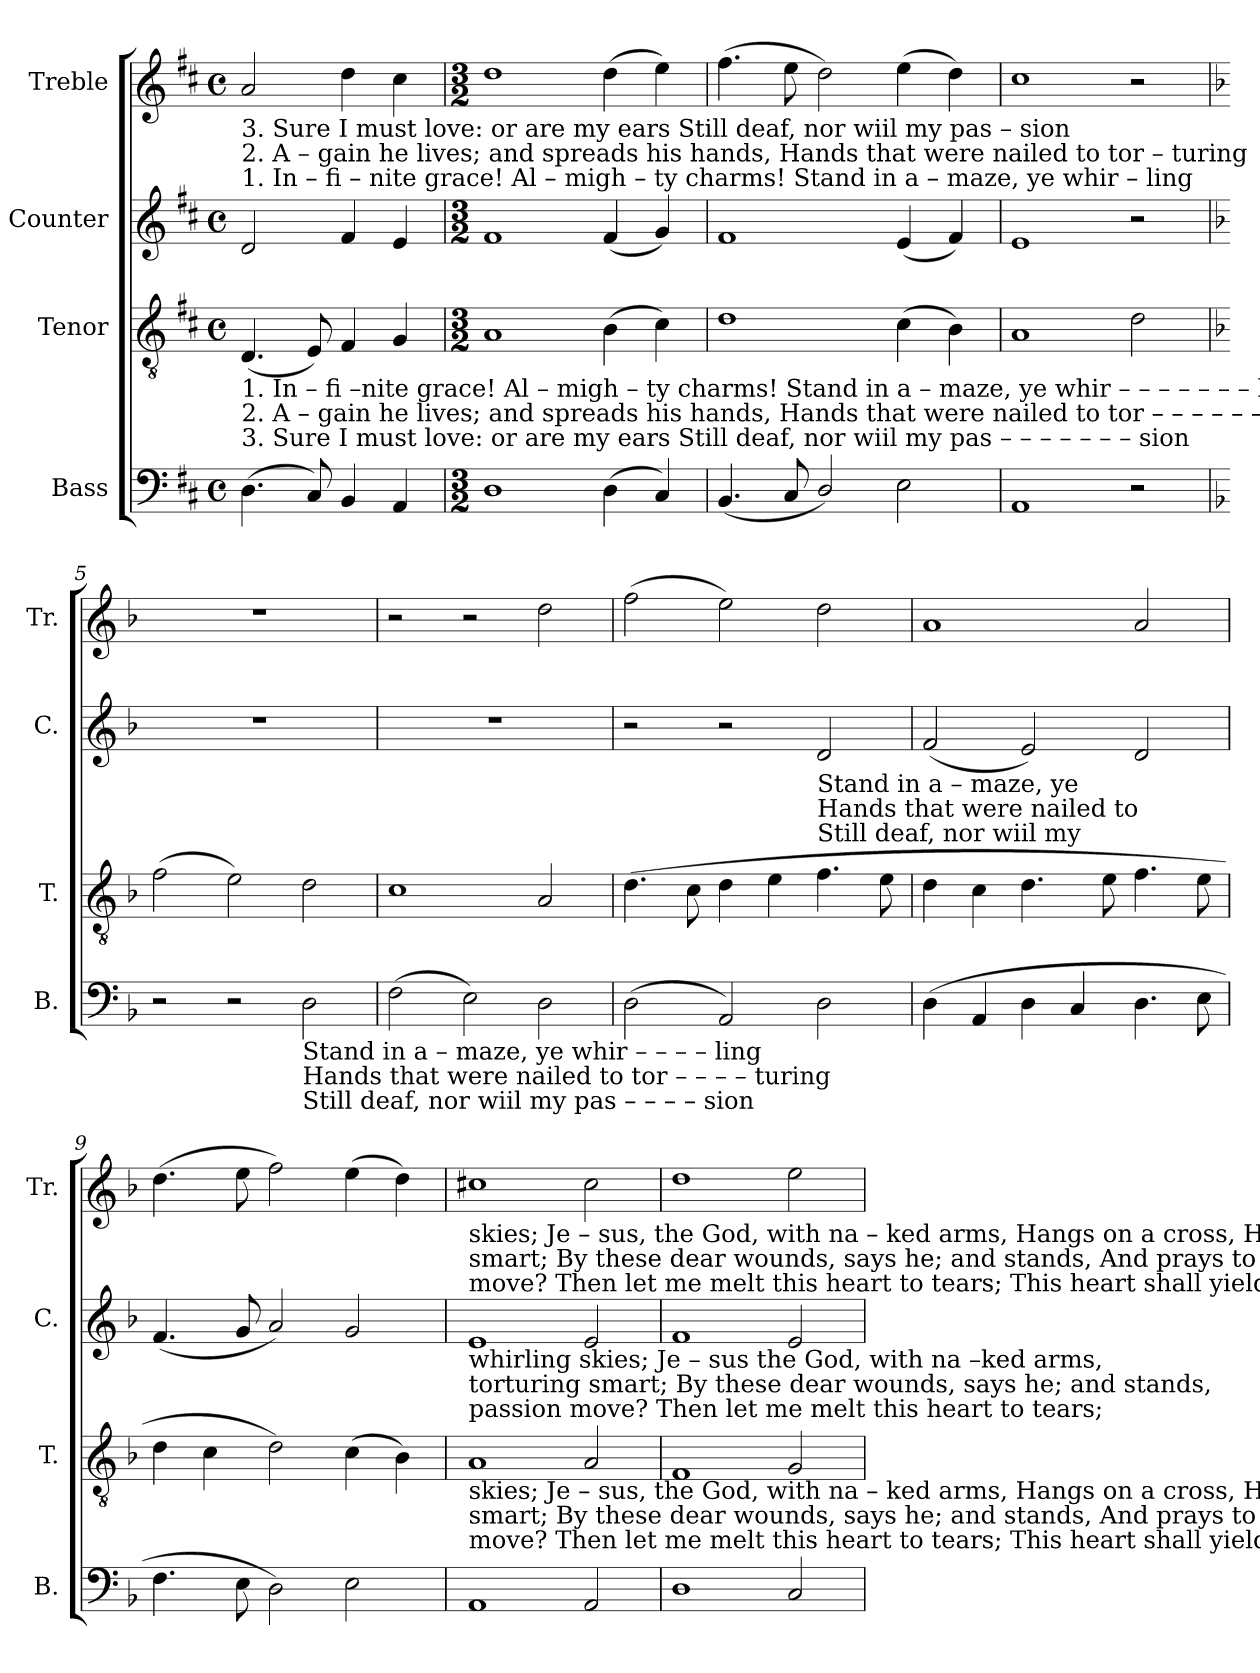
**kern	**kern	**kern	**kern
*part4	*part3	*part2	*part1
*staff4	*staff3	*staff2	*staff1
*I"Bass	*I"Tenor	*I"Counter	*I"Treble
*I'B.	*I'T.	*I'C.	*I'Tr.
*clefF4	*clefGv2	*clefG2	*clefG2
*k[f#c#]	*k[f#c#]	*k[f#c#]	*k[f#c#]
*M4/4	*M4/4	*M4/4	*M4/4
*met(c)	*met(c)	*met(c)	*met(c)
*MM150	*MM150	*MM150	*MM150
=1	=1	=1	=1
!	!	!	!LO:TX:b:t=3.  Sure     I    must    love&colon;    or     are               my      ears                                            Still    deaf,              nor      wiil                 my        pas     –     sion
!	!	!	!LO:TX:b:t=2.  A   –   gain  he     lives;   and   spreads         his     hands,                                         Hands  that             were   nailed               to         tor     –    turing
!	!	!	!LO:TX:b:t=1.  In   –   fi – nite    grace!  Al  – migh     –     ty     charms!                                       Stand   in                 a   –    maze,              ye        whir    –      ling
!	!LO:TX:b:t=1.  In     –   fi –nite   grace!  Al –  migh     –     ty  charms! Stand       in     a  – maze,   ye  whir       –        –        –        –        –        –        –          ling	!	!
!	!LO:TX:b:t=2.  A      –  gain  he   lives;   and    spreads        his   hands,  Hands     that were  nailed  to   tor         –        –        –        –        –        –        –       turing	!	!
!	!LO:TX:b:t=3.  Sure       I    must  love&colon;    or      are               my   ears     Still        deaf,  nor    wiil     my  pas         –        –        –        –        –        –        –        sion	!	!
(4.D\	(4.D/	2d/	2a/
8C#/)	8E/)	.	.
4BB/	4F#/	4f#/	4dd\
4AA/	4G/	4e/	4cc#\
=2	=2	=2	=2
*M3/2	*M3/2	*M3/2	*M3/2
1D	1A	1f#	1dd
(4D\	(4B\	(4f#/	(4dd\
4C#/)	4c#\)	4g/)	4ee\)
=3	=3	=3	=3
(4.BB/	1d	1f#	(4.ff#\
8C#/	.	.	8ee\
2D/)	.	.	2dd\)
2E\	(4c#\	(4e/	(4ee\
.	4B\)	4f#/)	4dd\)
=4	=4	=4	=4
1AA	1A	1e	1cc#
2r	2d\	2r	2r
=5	=5	=5	=5
*k[b-]	*k[b-]	*k[b-]	*k[b-]
2r	(2f\	1.r	1.r
2r	2e\)	.	.
!LO:TX:b:t=Stand  in        a  – maze,          ye         whir       –        –        –        –     ling	!	!	!
!LO:TX:b:t=Hands that  were  nailed         to           tor        –        –        –        –   turing	!	!	!
!LO:TX:b:t=Still   deaf,    nor    wiil             my          pas       –        –        –        –    sion	!	!	!
2D\	2d\	.	.
=6	=6	=6	=6
(2F\	1c	1.r	2r
2E\)	.	.	2r
2D\	2A/	.	2dd\
=7	=7	=7	=7
(2D\	(4.d\	2r	(2ff\
.	8c\	.	.
2AA/)	4d\	2r	2ee\)
.	4e\	.	.
!	!	!LO:TX:b:t=Stand        in                   a     –    maze,         ye	!
!	!	!LO:TX:b:t=Hands        that             were      nailed         to	!
!	!	!LO:TX:b:t=Still           deaf,              nor         wiil            my	!
2D\	4.f\	2d/	2dd\
.	8e\	.	.
=8	=8	=8	=8
(4D\	4d\	(2f/	1a
4AA/	4c\	.	.
4D\	4.d\	2e/)	.
4C/	.	.	.
.	8e\	.	.
4.D\	4.f\	2d/	2a/
8E\	8e\	.	.
=9	=9	=9	=9
4.F\	4d\	(4.f/	(4.dd\
.	4c\	.	.
8E\	.	8g/	8ee\
2D\)	2d\)	2a/)	2ff\)
2E\	(4c\	2g/	(4ee\
.	4B-\)	.	4dd\)
!!LO:LB:g=z
=10	=10	=10	=10
!	!	!	!LO:TX:b:t=skies;  Je – sus,   the  God,            with   na – ked  arms, Hangs on   a     cross,  Hangs  on   a   cross,     Hangs  on       a    cross      of       love,    and   dies!
!	!	!	!LO:TX:b:t=smart;  By these dear wounds,      says   he;   and stands, And  prays to  clasp,    And  prays to clasp,     And   prays   to   clasp      me       to       his   heart.
!	!	!	!LO:TX:b:t=move? Then let   me   melt           this  heart  to   tears;  This heart shall yield, This heart shall yield,    This   heart  shall yield      to      death    or    love.
!	!	!LO:TX:b:t=whirling  skies;   Je  – sus              the   God,  with  na –ked  arms,	!
!	!	!LO:TX:b:t=torturing smart;   By    these        dear wounds, says he; and stands,	!
!	!	!LO:TX:b:t=passion   move?  Then  let             me   melt  this  heart  to  tears;	!
!	!LO:TX:b:t=skies;  Je – sus,   the  God,            with   na – ked  arms, Hangs on   a     cross,  Hangs  on   a   cross,     Hangs  on       a    cross      of       love,    and   dies!	!	!
!	!LO:TX:b:t=smart;  By these dear wounds,      says   he;   and stands, And  prays to  clasp,    And  prays to clasp,     And   prays   to   clasp      me       to       his   heart.	!	!
!	!LO:TX:b:t=move? Then let   me   melt           this  heart  to   tears;  This heart shall yield, This heart shall yield,    This   heart  shall yield      to      death    or    love.	!	!
1AA	1A	1e	1cc#X
2AA/	2A/	2e/	2cc#\
=11	=11	=11	=11
1D	1F	1f	1dd
2C/	2G/	2e/	2ee\
=	=	=	=
*-	*-	*-	*-
